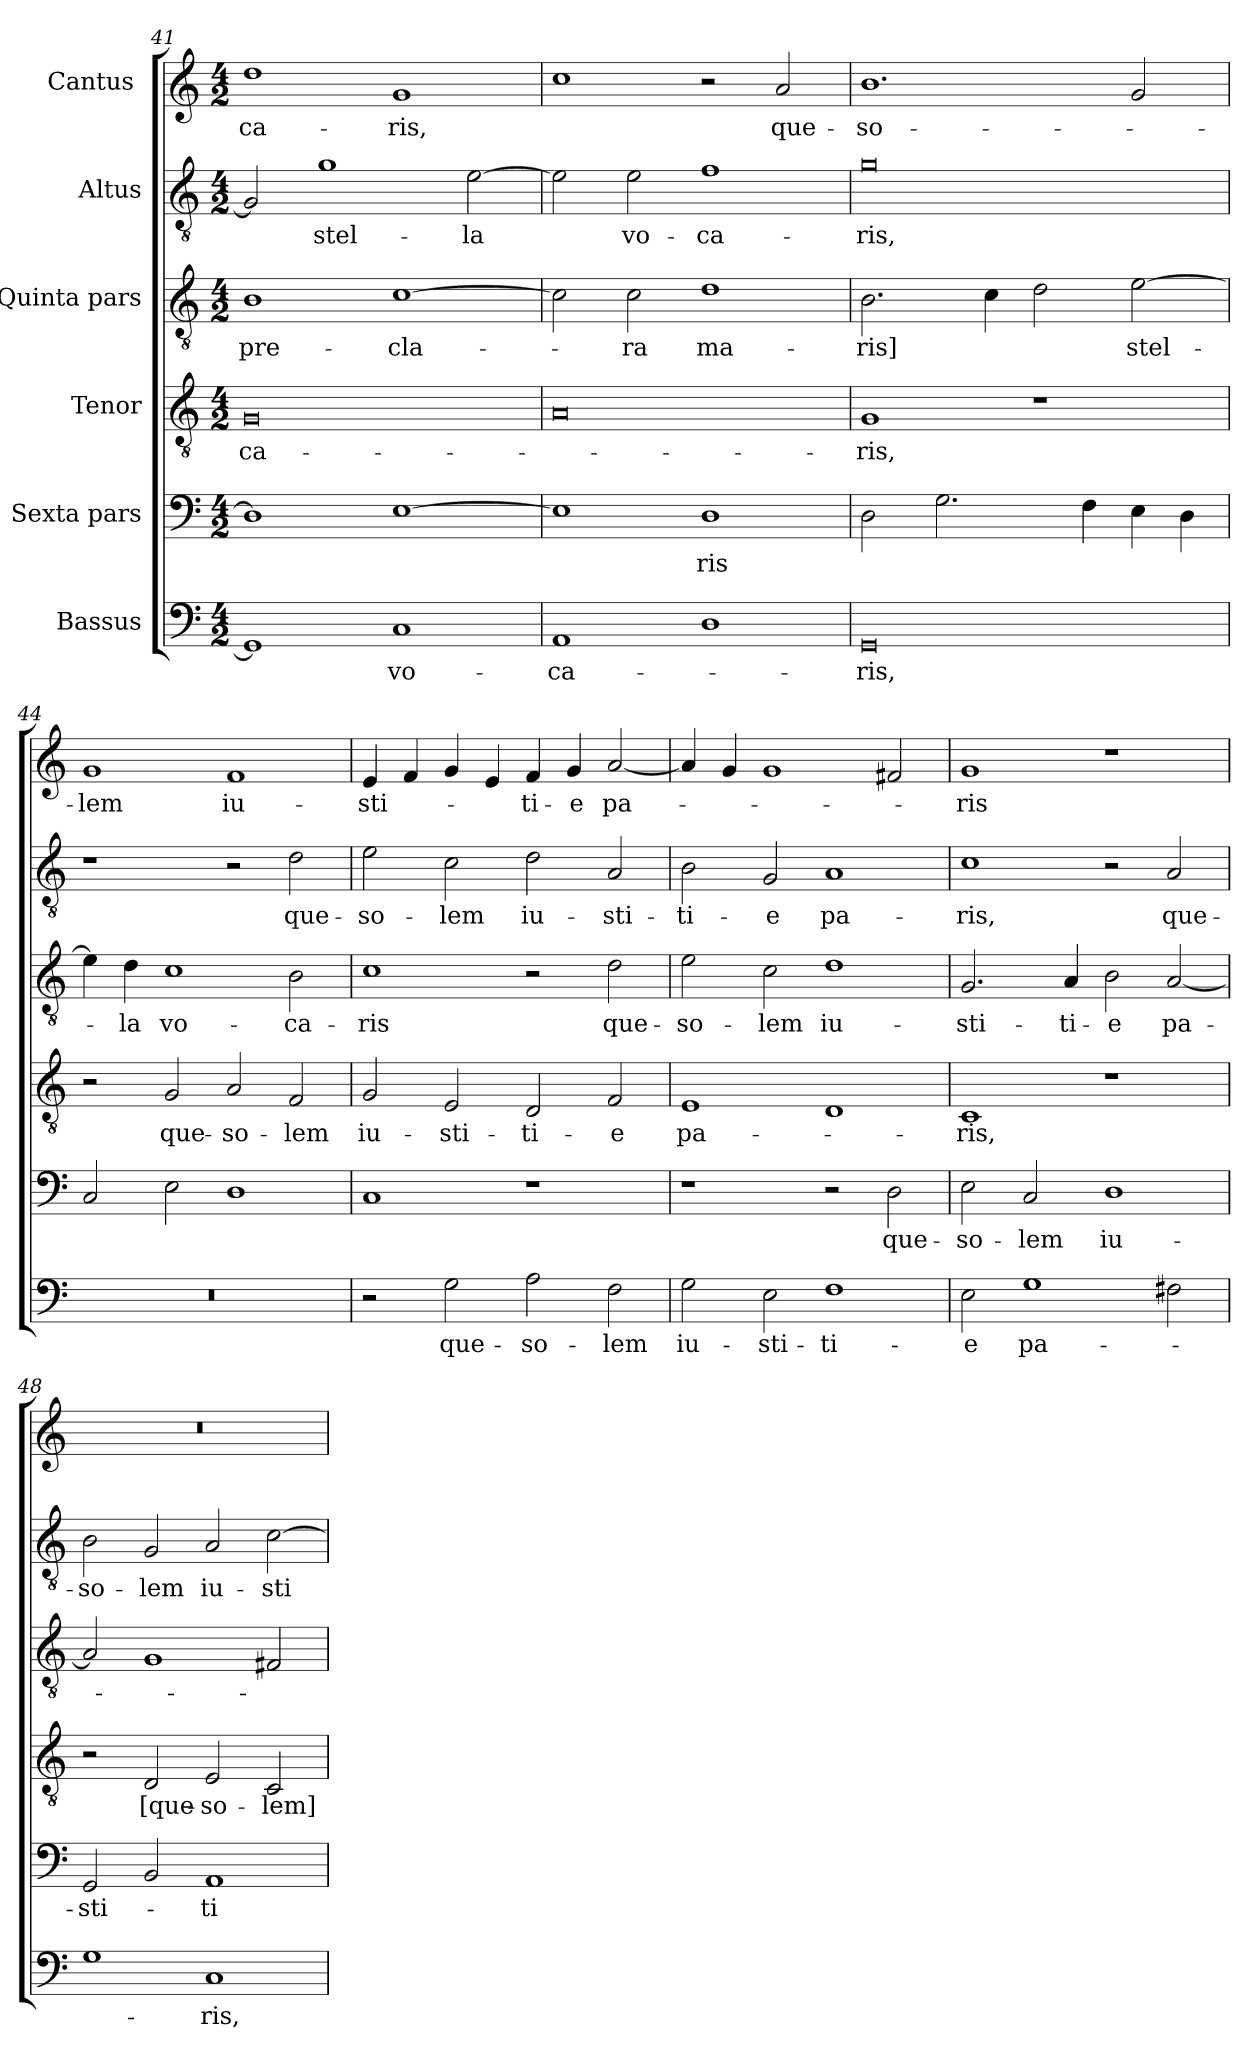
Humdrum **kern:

**kern	**text	**kern	**text	**kern	**text	**kern	**text	**kern	**text	**kern	**text
*part6	*part6	*part5	*part5	*part4	*part4	*part3	*part3	*part2	*part2	*part1	*part1
*staff6	*staff6	*staff5	*staff5	*staff4	*staff4	*staff3	*staff3	*staff2	*staff2	*staff1	*staff1
*I"Bassus	*	*I"Sexta pars	*	*I"Tenor	*	*I"Quinta pars	*	*I"Altus	*	*I"Cantus 	*
*clefF4	*	*clefF4	*	*clefGv2	*	*clefGv2	*	*clefGv2	*	*clefG2	*
*k[]	*	*k[]	*	*k[]	*	*k[]	*	*k[]	*	*k[]	*
*M4/2	*	*M4/2	*	*M4/2	*	*M4/2	*	*M4/2	*	*M4/2	*
=41	=41	=41	=41	=41	=41	=41	=41	=41	=41	=41	=41
1GG/]	.	1D\]	.	0G/	-ca-	1B\	pre-	2G/]	.	1dd\	-ca-
.	.	.	.	.	.	.	.	1g\	stel-	.	.
1C/	vo-	[1E\	.	.	.	[1c\	-cla-	.	.	1g/	-ris,
.	.	.	.	.	.	.	.	[2e\	-la	.	.
=42	=42	=42	=42	=42	=42	=42	=42	=42	=42	=42	=42
1AA/	-ca-	1E\]	.	0A/	.	2c\]	.	2e\]	.	1cc\	.
.	.	.	.	.	.	2c\	-ra	2e\	vo-	.	.
1D\	.	1D\	-ris	.	.	1d\	ma-	1f\	-ca-	2r	.
.	.	.	.	.	.	.	.	.	.	2a/	que-
=43	=43	=43	=43	=43	=43	=43	=43	=43	=43	=43	=43
0GG/	-ris,	2D\	.	1G/	-ris,	2.B\	-ris]	0g\	-ris,	1.b\	so-
.	.	2.G\	.	.	.	.	.	.	.	.	.
.	.	.	.	.	.	4c\	.	.	.	.	.
.	.	.	.	1r	.	2d\	.	.	.	.	.
.	.	4F\	.	.	.	.	.	.	.	.	.
.	.	4E\	.	.	.	[2e\	stel-	.	.	2g/	.
.	.	4D\	.	.	.	.	.	.	.	.	.
=44	=44	=44	=44	=44	=44	=44	=44	=44	=44	=44	=44
0r	.	2C/	.	2r	.	4e\]	.	1r	.	1g/	-lem
.	.	.	.	.	.	4d\	-la	.	.	.	.
.	.	2E\	.	2G/	que-	1c\	vo-	.	.	.	.
.	.	1D\	.	2A/	so-	.	.	2r	.	1f/	iu-
.	.	.	.	2F/	-lem	2B\	-ca-	2d\	que-	.	.
=45	=45	=45	=45	=45	=45	=45	=45	=45	=45	=45	=45
2r	.	1C/	.	2G/	iu-	1c\	-ris	2e\	so-	4e/	-sti-
.	.	.	.	.	.	.	.	.	.	4f/	.
2G\	que-	.	.	2E/	-sti-	.	.	2c\	-lem	4g/	.
.	.	.	.	.	.	.	.	.	.	4e/	.
2A\	so-	1r	.	2D/	-ti-	2r	.	2d\	iu-	4f/	-ti-
.	.	.	.	.	.	.	.	.	.	4g/	-e
2F\	-lem	.	.	2F/	-e	2d\	que-	2A/	-sti-	[2a/	pa-
=46	=46	=46	=46	=46	=46	=46	=46	=46	=46	=46	=46
2G\	iu-	1r	.	1E/	pa-	2e\	so-	2B\	-ti-	4a/]	.
.	.	.	.	.	.	.	.	.	.	4g/	.
2E\	-sti-	.	.	.	.	2c\	-lem	2G/	-e	1g/	.
1F\	-ti-	2r	.	1D/	.	1d\	iu-	1A/	pa-	.	.
.	.	2D\	que-	.	.	.	.	.	.	2f#X/	.
=47	=47	=47	=47	=47	=47	=47	=47	=47	=47	=47	=47
2E\	-e	2E\	so-	1C/	-ris,	2.G/	-sti-	1c\	-ris,	1g/	-ris
1G\	pa-	2C/	-lem	.	.	.	.	.	.	.	.
.	.	.	.	.	.	4A/	-ti-	.	.	.	.
.	.	1D\	iu-	1r	.	2B\	-e	2r	.	1r	.
2F#X\	.	.	.	.	.	[2A/	pa-	2A/	que-	.	.
=48	=48	=48	=48	=48	=48	=48	=48	=48	=48	=48	=48
1G\	.	2GG/	-sti-	2r	.	2A/]	.	2B\	so-	0r	.
.	.	2BB/	.	2D/	[que-	1G/	.	2G/	-lem	.	.
1C/	-ris,	1AA/	-ti-	2E/	so-	.	.	2A/	iu-	.	.
.	.	.	.	2C/	-lem]	2F#X/	.	[2c\	-sti-	.	.
=	=	=	=	=	=	=	=	=	=	=	=
*-	*-	*-	*-	*-	*-	*-	*-	*-	*-	*-	*-
